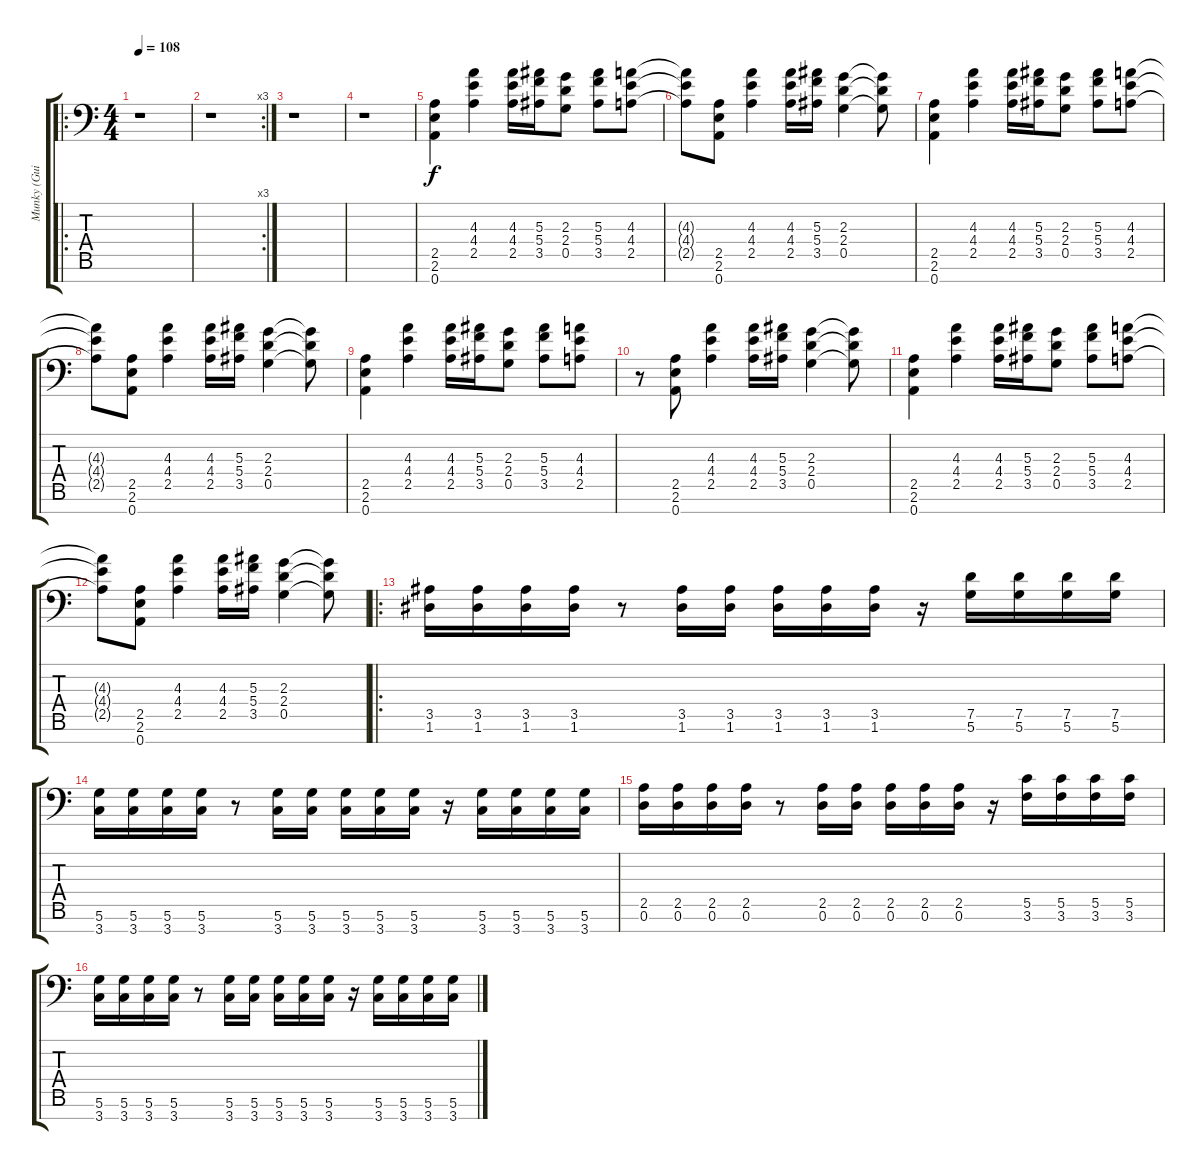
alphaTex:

\track ("Munky (Guitare)" "Munky (Gui") {instrument distortionguitar}
\staff {score tabs}
\tuning (D4 A3 F3 C3 G2 D2 A1) {hide}
\ro
\ts (4 4)
\tempo 108
\clef f4
\ks c
r.1{dy f instrument distortionguitar} |
\rc 3
r.1 |
r.1 |
r.1 |
(2.5 2.6 0.7).4 (4.3 4.4 2.5).4 (4.3 4.4 2.5).16 (5.3 5.4 3.5).16 (2.3 2.4 0.5).8 (5.3 5.4 3.5).8 (4.3 4.4 2.5).8 |
(4.3{t} 4.4{t} 2.5{t}).8 (2.5 2.6 0.7).8 (4.3 4.4 2.5).4 (4.3 4.4 2.5).16 (5.3 5.4 3.5).16 (2.3 2.4 0.5).4 (2.3{t} 2.4{t} 0.5{t}).8 |
(2.5 2.6 0.7).4 (4.3 4.4 2.5).4 (4.3 4.4 2.5).16 (5.3 5.4 3.5).16 (2.3 2.4 0.5).8 (5.3 5.4 3.5).8 (4.3 4.4 2.5).8 |
(4.3{t} 4.4{t} 2.5{t}).8 (2.5 2.6 0.7).8 (4.3 4.4 2.5).4 (4.3 4.4 2.5).16 (5.3 5.4 3.5).16 (2.3 2.4 0.5).4 (2.3{t} 2.4{t} 0.5{t}).8 |
(2.5 2.6 0.7).4 (4.3 4.4 2.5).4 (4.3 4.4 2.5).16 (5.3 5.4 3.5).16 (2.3 2.4 0.5).8 (5.3 5.4 3.5).8 (4.3 4.4 2.5).8 |
r.8 (2.5 2.6 0.7).8 (4.3 4.4 2.5).4 (4.3 4.4 2.5).16 (5.3 5.4 3.5).16 (2.3 2.4 0.5).4 (2.3{t} 2.4{t} 0.5{t}).8 |
(2.5 2.6 0.7).4 (4.3 4.4 2.5).4 (4.3 4.4 2.5).16 (5.3 5.4 3.5).16 (2.3 2.4 0.5).8 (5.3 5.4 3.5).8 (4.3 4.4 2.5).8 |
(4.3{t} 4.4{t} 2.5{t}).8 (2.5 2.6 0.7).8 (4.3 4.4 2.5).4 (4.3 4.4 2.5).16 (5.3 5.4 3.5).16 (2.3 2.4 0.5).4 (2.3{t} 2.4{t} 0.5{t}).8 |
\ro
(3.5 1.6).16 (3.5 1.6).16 (3.5 1.6).16 (3.5 1.6).16 r.8 (3.5 1.6).16 (3.5 1.6).16 (3.5 1.6).16 (3.5 1.6).16 (3.5 1.6).16 r.16 (7.5 5.6).16 (7.5 5.6).16 (7.5 5.6).16 (7.5 5.6).16 |
(5.6 3.7).16 (5.6 3.7).16 (5.6 3.7).16 (5.6 3.7).16 r.8 (5.6 3.7).16 (5.6 3.7).16 (5.6 3.7).16 (5.6 3.7).16 (5.6 3.7).16 r.16 (5.6 3.7).16 (5.6 3.7).16 (5.6 3.7).16 (5.6 3.7).16 |
(2.5 0.6).16 (2.5 0.6).16 (2.5 0.6).16 (2.5 0.6).16 r.8 (2.5 0.6).16 (2.5 0.6).16 (2.5 0.6).16 (2.5 0.6).16 (2.5 0.6).16 r.16 (5.5 3.6).16 (5.5 3.6).16 (5.5 3.6).16 (5.5 3.6).16 |
(5.6 3.7).16 (5.6 3.7).16 (5.6 3.7).16 (5.6 3.7).16 r.8 (5.6 3.7).16 (5.6 3.7).16 (5.6 3.7).16 (5.6 3.7).16 (5.6 3.7).16 r.16 (5.6 3.7).16 (5.6 3.7).16 (5.6 3.7).16 (5.6 3.7).16
